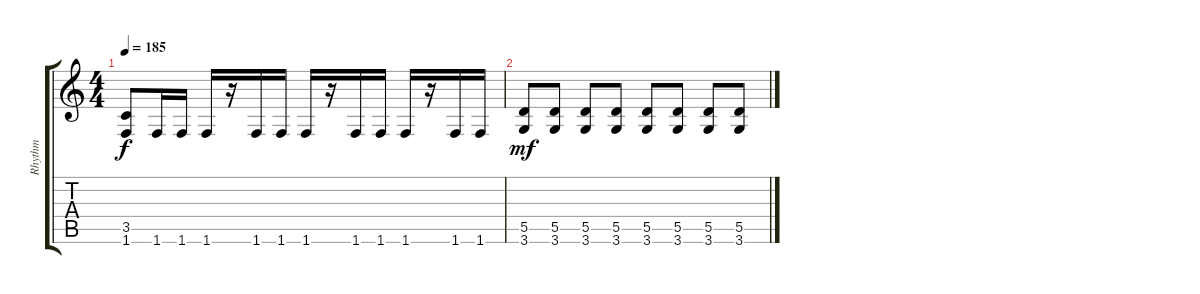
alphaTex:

\track ("Rhythm " "Rhythm ") {instrument distortionguitar}
\staff {score tabs}
\tuning (E4 B3 G3 D3 A2 E2) {hide}
\ts (4 4)
\tempo 185
\clef g2
\ks c
(3.5 1.6).8{dy f} 1.6.16 1.6.16 1.6.16 r.16 1.6.16 1.6.16 1.6.16 r.16 1.6.16 1.6.16 1.6.16 r.16 1.6.16 1.6.16 |
(5.5 3.6).8{dy mf} (5.5 3.6).8 (5.5 3.6).8 (5.5 3.6).8 (5.5 3.6).8 (5.5 3.6).8 (5.5 3.6).8 (5.5 3.6).8
